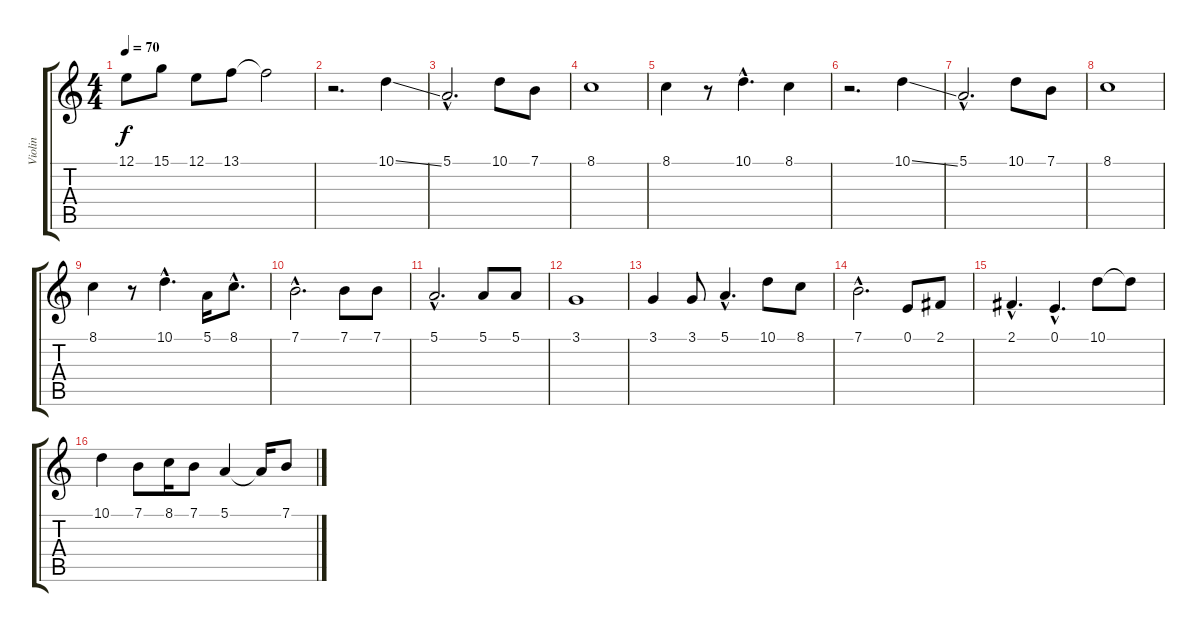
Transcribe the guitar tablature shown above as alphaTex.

\track ("Violin" "Violin") {instrument tremolostrings}
\staff {score tabs}
\tuning (E4 B3 G3 D3 A2 E2) {hide}
\ts (4 4)
\tempo 70
\clef g2
\ks c
12.1.8{dy f} 15.1.8 12.1.8 13.1.8 13.1{t}.2 |
r.2{d} 10.1{ss}.4 |
5.1{hac}.2{d} 10.1.8 7.1.8 |
8.1.1 |
8.1.4 r.8 10.1{hac}.4{d} 8.1.4 |
r.2{d} 10.1{ss}.4 |
5.1{hac}.2{d} 10.1.8 7.1.8 |
8.1.1 |
8.1.4 r.8 10.1{hac}.4{d} 5.1.16 8.1{hac}.8{d} |
7.1{hac}.2{d} 7.1.8 7.1.8 |
5.1{hac}.2{d} 5.1.8 5.1.8 |
3.1.1 |
3.1.4 3.1.8 5.1{hac}.4{d} 10.1.8 8.1.8 |
7.1{hac}.2{d} 0.1.8 2.1.8 |
2.1{hac}.4{d} 0.1{hac}.4{d} 10.1.8 10.1{t}.8 |
10.1.4 7.1.8 8.1.16 7.1.8 5.1.4 5.1{t}.16 7.1.8
